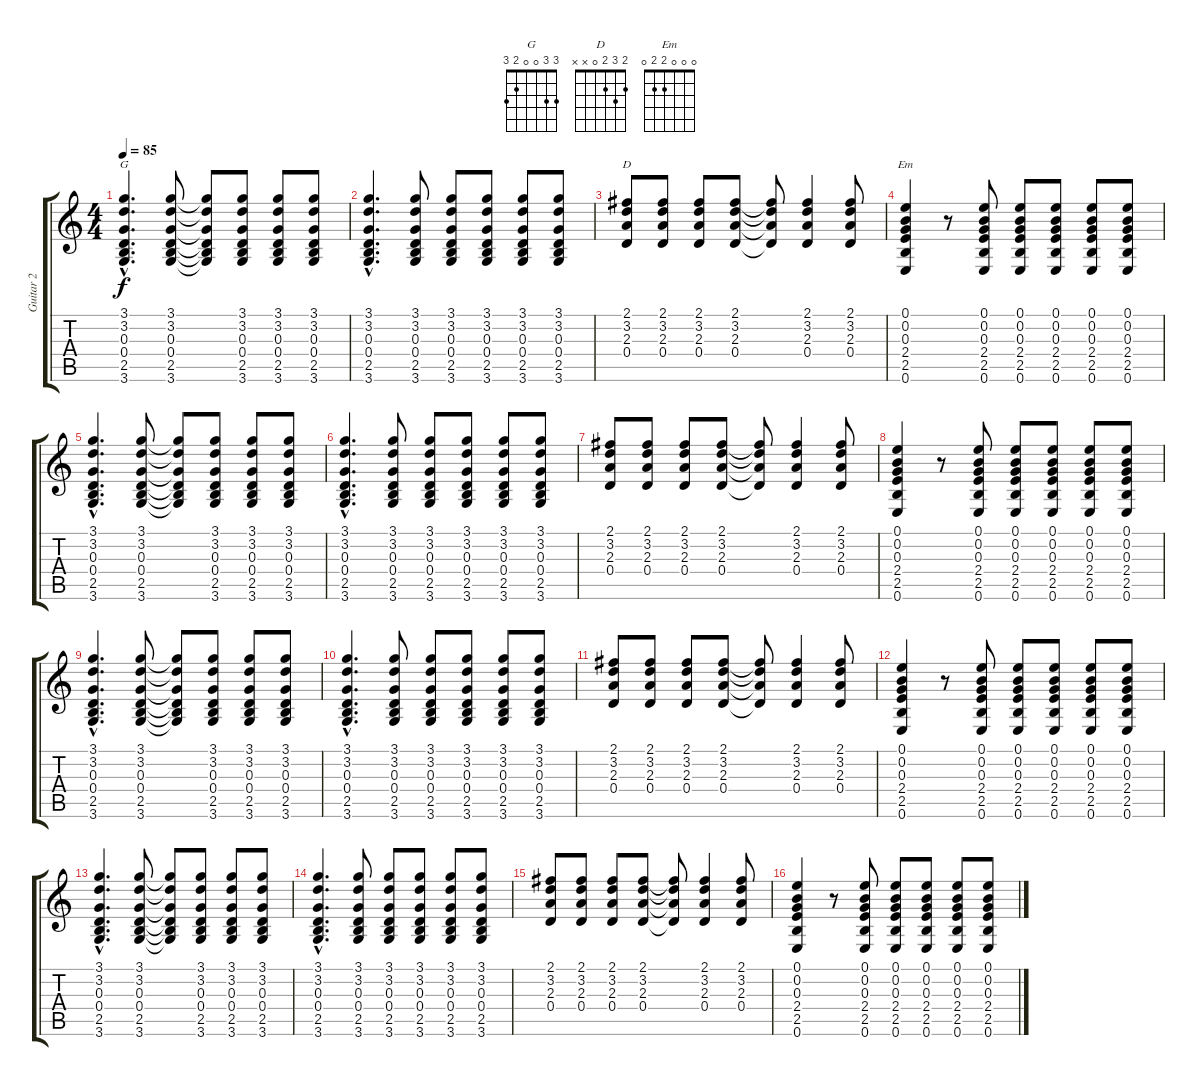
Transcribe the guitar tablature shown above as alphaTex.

\track ("Guitar 2" "Guitar 2") {instrument acousticguitarsteel}
\staff {score tabs}
\tuning (E4 B3 G3 D3 A2 E2) {hide}
\chord ("G" 3 3 0 0 2 3)
\chord ("D" 2 3 2 0 x x)
\chord ("Em" 0 0 0 2 2 0)
\ts (4 4)
\tempo 85
\clef g2
\ks c
(3.1{hac} 3.2{hac} 0.3{hac} 0.4{hac} 2.5{hac} 3.6{hac}).4{d ch "G" dy f} (3.1 3.2 0.3 0.4 2.5 3.6).8 (3.1{t} 3.2{t} 0.3{t} 0.4{t} 2.5{t} 3.6{t}).8 (3.1 3.2 0.3 0.4 2.5 3.6).8 (3.1 3.2 0.3 0.4 2.5 3.6).8 (3.1 3.2 0.3 0.4 2.5 3.6).8 |
(3.1{hac} 3.2{hac} 0.3{hac} 0.4{hac} 2.5{hac} 3.6{hac}).4{d} (3.1 3.2 0.3 0.4 2.5 3.6).8 (3.1 3.2 0.3 0.4 2.5 3.6).8 (3.1 3.2 0.3 0.4 2.5 3.6).8 (3.1 3.2 0.3 0.4 2.5 3.6).8 (3.1 3.2 0.3 0.4 2.5 3.6).8 |
(2.1 3.2 2.3 0.4).8{ch "D"} (2.1 3.2 2.3 0.4).8 (2.1 3.2 2.3 0.4).8 (2.1 3.2 2.3 0.4).8 (2.1{t} 3.2{t} 2.3{t} 0.4{t}).8 (2.1 3.2 2.3 0.4).4 (2.1 3.2 2.3 0.4).8 |
(0.1 0.2 0.3 2.4 2.5 0.6).4{ch "Em"} r.8 (0.1 0.2 0.3 2.4 2.5 0.6).8 (0.1 0.2 0.3 2.4 2.5 0.6).8 (0.1 0.2 0.3 2.4 2.5 0.6).8 (0.1 0.2 0.3 2.4 2.5 0.6).8 (0.1 0.2 0.3 2.4 2.5 0.6).8 |
(3.1{hac} 3.2{hac} 0.3{hac} 0.4{hac} 2.5{hac} 3.6{hac}).4{d} (3.1 3.2 0.3 0.4 2.5 3.6).8 (3.1{t} 3.2{t} 0.3{t} 0.4{t} 2.5{t} 3.6{t}).8 (3.1 3.2 0.3 0.4 2.5 3.6).8 (3.1 3.2 0.3 0.4 2.5 3.6).8 (3.1 3.2 0.3 0.4 2.5 3.6).8 |
(3.1{hac} 3.2{hac} 0.3{hac} 0.4{hac} 2.5{hac} 3.6{hac}).4{d} (3.1 3.2 0.3 0.4 2.5 3.6).8 (3.1 3.2 0.3 0.4 2.5 3.6).8 (3.1 3.2 0.3 0.4 2.5 3.6).8 (3.1 3.2 0.3 0.4 2.5 3.6).8 (3.1 3.2 0.3 0.4 2.5 3.6).8 |
(2.1 3.2 2.3 0.4).8 (2.1 3.2 2.3 0.4).8 (2.1 3.2 2.3 0.4).8 (2.1 3.2 2.3 0.4).8 (2.1{t} 3.2{t} 2.3{t} 0.4{t}).8 (2.1 3.2 2.3 0.4).4 (2.1 3.2 2.3 0.4).8 |
(0.1 0.2 0.3 2.4 2.5 0.6).4 r.8 (0.1 0.2 0.3 2.4 2.5 0.6).8 (0.1 0.2 0.3 2.4 2.5 0.6).8 (0.1 0.2 0.3 2.4 2.5 0.6).8 (0.1 0.2 0.3 2.4 2.5 0.6).8 (0.1 0.2 0.3 2.4 2.5 0.6).8 |
(3.1{hac} 3.2{hac} 0.3{hac} 0.4{hac} 2.5{hac} 3.6{hac}).4{d} (3.1 3.2 0.3 0.4 2.5 3.6).8 (3.1{t} 3.2{t} 0.3{t} 0.4{t} 2.5{t} 3.6{t}).8 (3.1 3.2 0.3 0.4 2.5 3.6).8 (3.1 3.2 0.3 0.4 2.5 3.6).8 (3.1 3.2 0.3 0.4 2.5 3.6).8 |
(3.1{hac} 3.2{hac} 0.3{hac} 0.4{hac} 2.5{hac} 3.6{hac}).4{d} (3.1 3.2 0.3 0.4 2.5 3.6).8 (3.1 3.2 0.3 0.4 2.5 3.6).8 (3.1 3.2 0.3 0.4 2.5 3.6).8 (3.1 3.2 0.3 0.4 2.5 3.6).8 (3.1 3.2 0.3 0.4 2.5 3.6).8 |
(2.1 3.2 2.3 0.4).8 (2.1 3.2 2.3 0.4).8 (2.1 3.2 2.3 0.4).8 (2.1 3.2 2.3 0.4).8 (2.1{t} 3.2{t} 2.3{t} 0.4{t}).8 (2.1 3.2 2.3 0.4).4 (2.1 3.2 2.3 0.4).8 |
(0.1 0.2 0.3 2.4 2.5 0.6).4 r.8 (0.1 0.2 0.3 2.4 2.5 0.6).8 (0.1 0.2 0.3 2.4 2.5 0.6).8 (0.1 0.2 0.3 2.4 2.5 0.6).8 (0.1 0.2 0.3 2.4 2.5 0.6).8 (0.1 0.2 0.3 2.4 2.5 0.6).8 |
(3.1{hac} 3.2{hac} 0.3{hac} 0.4{hac} 2.5{hac} 3.6{hac}).4{d} (3.1 3.2 0.3 0.4 2.5 3.6).8 (3.1{t} 3.2{t} 0.3{t} 0.4{t} 2.5{t} 3.6{t}).8 (3.1 3.2 0.3 0.4 2.5 3.6).8 (3.1 3.2 0.3 0.4 2.5 3.6).8 (3.1 3.2 0.3 0.4 2.5 3.6).8 |
(3.1{hac} 3.2{hac} 0.3{hac} 0.4{hac} 2.5{hac} 3.6{hac}).4{d} (3.1 3.2 0.3 0.4 2.5 3.6).8 (3.1 3.2 0.3 0.4 2.5 3.6).8 (3.1 3.2 0.3 0.4 2.5 3.6).8 (3.1 3.2 0.3 0.4 2.5 3.6).8 (3.1 3.2 0.3 0.4 2.5 3.6).8 |
(2.1 3.2 2.3 0.4).8 (2.1 3.2 2.3 0.4).8 (2.1 3.2 2.3 0.4).8 (2.1 3.2 2.3 0.4).8 (2.1{t} 3.2{t} 2.3{t} 0.4{t}).8 (2.1 3.2 2.3 0.4).4 (2.1 3.2 2.3 0.4).8 |
(0.1 0.2 0.3 2.4 2.5 0.6).4 r.8 (0.1 0.2 0.3 2.4 2.5 0.6).8 (0.1 0.2 0.3 2.4 2.5 0.6).8 (0.1 0.2 0.3 2.4 2.5 0.6).8 (0.1 0.2 0.3 2.4 2.5 0.6).8 (0.1 0.2 0.3 2.4 2.5 0.6).8
